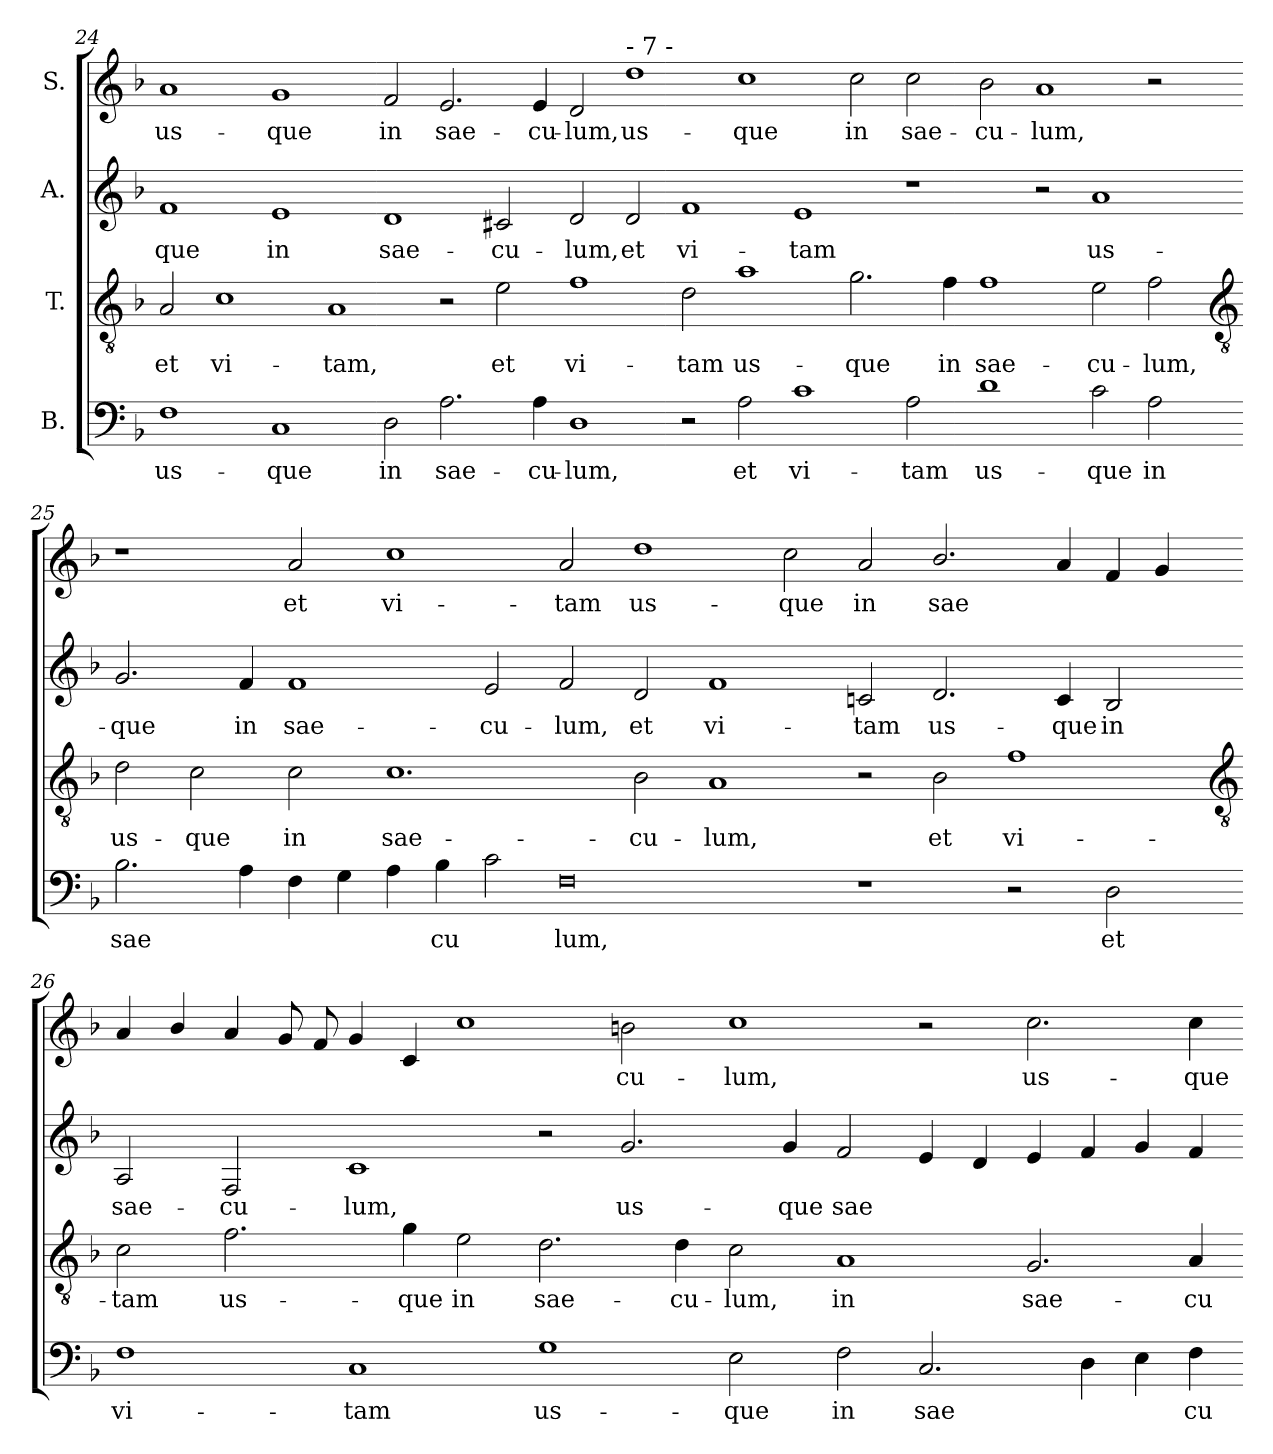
**kern	**text	**kern	**text	**kern	**text	**kern	**text
*part4	*part4	*part3	*part3	*part2	*part2	*part1	*part1
*staff4	*staff4	*staff3	*staff3	*staff2	*staff2	*staff1	*staff1
*I"B.	*	*I"T.	*	*I"A.	*	*I"S.	*
!!LO:LB:g=z
*clefF4	*	*clefGv2	*	*clefG2	*	*clefG2	*
*k[b-]	*	*k[b-]	*	*k[b-]	*	*k[b-]	*
*F:	*	*F:	*	*F:	*	*F:	*
=24	=24	=24	=24	=24	=24	=24	=24
!	!LO:LY:b	!	!LO:LY:b	!	!LO:LY:b	!	!LO:LY:b
1F	us-	2A	et	1f	-que	1a	us-
!	!	!	!LO:LY:b	!	!	!	!
.	.	1c	vi-	.	.	.	.
!	!LO:LY:b	!	!	!	!LO:LY:b	!	!LO:LY:b
1C	-que	.	.	1e	in	1g	-que
!	!	!	!LO:LY:b	!	!	!	!
.	.	1A	-tam,	.	.	.	.
!	!LO:LY:b	!	!	!	!LO:LY:b	!	!LO:LY:b
2D	in	.	.	1d	sae-	2f	in
!	!LO:LY:b	!	!	!	!	!	!LO:LY:b
2.A	sae-	2r	.	.	.	2.e	sae-
!	!	!	!LO:LY:b	!	!LO:LY:b	!	!
.	.	2e	et	2c#X	-cu-	.	.
!	!LO:LY:b	!	!	!	!	!	!LO:LY:b
4A	-cu-	.	.	.	.	4e	-cu-
!	!LO:LY:b	!	!LO:LY:b	!	!LO:LY:b	!	!LO:LY:b
1D	-lum,	1f	vi-	2d	-lum,	2d	-lum,
!	!	!	!	!	!	!LO:TX:a:t=- 7 -	!
!	!	!	!	!	!LO:LY:b	!	!LO:LY:b
.	.	.	.	2d	et	1dd	us-
!	!	!	!LO:LY:b	!	!LO:LY:b	!	!
2r	.	2d	-tam	1f	vi-	.	.
!	!LO:LY:b	!	!LO:LY:b	!	!	!	!LO:LY:b
2A	et	1a	us-	.	.	1cc	-que
!	!LO:LY:b	!	!	!	!LO:LY:b	!	!
1c	vi-	.	.	1e	-tam	.	.
!	!	!	!LO:LY:b	!	!	!	!LO:LY:b
.	.	2.g	-que	.	.	2cc	in
!	!LO:LY:b	!	!	!	!	!	!LO:LY:b
2A	-tam	.	.	1r	.	2cc	sae-
!	!	!	!LO:LY:b	!	!	!	!
.	.	4f	in	.	.	.	.
!	!LO:LY:b	!	!LO:LY:b	!	!	!	!LO:LY:b
1d	us-	1f	sae-	.	.	2b-	-cu-
!	!	!	!	!	!	!	!LO:LY:b
.	.	.	.	2r	.	1a	-lum,
!	!LO:LY:b	!	!LO:LY:b	!	!LO:LY:b	!	!
2c	-que	2e	-cu-	1a	us-	.	.
!	!LO:LY:b	!	!LO:LY:b	!	!	!	!
2A	in	2f	-lum,	.	.	2r	.
!!LO:LB:g=z
=25-	=25-	=25-	=25-	=25-	=25-	=25-	=25-
*	*	*clefGv2	*	*	*	*	*
!	!LO:LY:b	!	!LO:LY:b	!	!LO:LY:b	!	!
2.B-	sae	2d	us-	2.g	-que	1r	.
!	!	!	!LO:LY:b	!	!	!	!
.	.	2c	-que	.	.	.	.
!	!	!	!	!	!LO:LY:b	!	!
4A	.	.	.	4f	in	.	.
!	!	!	!LO:LY:b	!	!LO:LY:b	!	!LO:LY:b
4F	.	2c	in	1f	sae-	2a	et
4G	.	.	.	.	.	.	.
!	!	!	!LO:LY:b	!	!	!	!LO:LY:b
4A	.	1.c	sae-	.	.	1cc	vi-
!	!LO:LY:b	!	!	!	!	!	!
4B-	cu	.	.	.	.	.	.
!	!	!	!	!	!LO:LY:b	!	!
2c	.	.	.	2e	-cu-	.	.
!	!LO:LY:b	!	!	!	!LO:LY:b	!	!LO:LY:b
0F	lum,	.	.	2f	-lum,	2a	-tam
!	!	!	!LO:LY:b	!	!LO:LY:b	!	!LO:LY:b
.	.	2B-	-cu-	2d	et	1dd	us-
!	!	!	!LO:LY:b	!	!LO:LY:b	!	!
.	.	1A	-lum,	1f	vi-	.	.
!	!	!	!	!	!	!	!LO:LY:b
.	.	.	.	.	.	2cc	-que
!	!	!	!	!	!LO:LY:b	!	!LO:LY:b
1r	.	2r	.	2c	-tam	2a	in
!	!	!	!LO:LY:b	!	!LO:LY:b	!	!LO:LY:b
.	.	2B-	et	2.d	us-	2.b-/	sae
!	!	!	!LO:LY:b	!	!	!	!
2r	.	1f	vi-	.	.	.	.
!	!	!	!	!	!LO:LY:b	!	!
.	.	.	.	4c	-que	4a/	.
!	!LO:LY:b	!	!	!	!LO:LY:b	!	!
2D	et	.	.	2B-	in	4f/	.
.	.	.	.	.	.	4g/	.
!!LO:LB:g=z
=26-	=26-	=26-	=26-	=26-	=26-	=26-	=26-
*	*	*clefGv2	*	*	*	*	*
!	!LO:LY:b	!	!LO:LY:b	!	!LO:LY:b	!	!
1F	vi-	2c	-tam	2A	sae-	4a/	.
.	.	.	.	.	.	4b-/	.
!	!	!	!LO:LY:b	!	!LO:LY:b	!	!
.	.	2.f	us-	2F	-cu-	4a	.
.	.	.	.	.	.	8g	.
.	.	.	.	.	.	8f	.
!	!LO:LY:b	!	!	!	!LO:LY:b	!	!
1C	-tam	.	.	1c	-lum,	4g	.
!	!	!	!LO:LY:b	!	!	!	!
.	.	4g	-que	.	.	4c	.
!	!	!	!LO:LY:b	!	!	!	!
.	.	2e	in	.	.	1cc	.
!	!LO:LY:b	!	!LO:LY:b	!	!	!	!
1G	us-	2.d	sae-	2r	.	.	.
!	!	!	!	!	!LO:LY:b	!	!LO:LY:b
.	.	.	.	2.g	us-	2bn	cu-
!	!	!	!LO:LY:b	!	!	!	!
.	.	4d	-cu-	.	.	.	.
!	!LO:LY:b	!	!LO:LY:b	!	!	!	!LO:LY:b
2E	-que	2c	-lum,	.	.	1cc	-lum,
!	!	!	!	!	!LO:LY:b	!	!
.	.	.	.	4g	-que	.	.
!	!LO:LY:b	!	!LO:LY:b	!	!LO:LY:b	!	!
2F	in	1A	in	2f	sae	.	.
!	!LO:LY:b	!	!	!	!	!	!
2.C	sae	.	.	4e	.	2r	.
.	.	.	.	4d	.	.	.
!	!	!	!LO:LY:b	!	!	!	!LO:LY:b
.	.	2.G	sae-	4e	.	2.cc	us-
4D	.	.	.	4f	.	.	.
4E	.	.	.	4g	.	.	.
!	!LO:LY:b	!	!LO:LY:b	!	!	!	!LO:LY:b
4F	cu-	4A	-cu-	4f	.	4cc	-que
=-	=-	=-	=-	=-	=-	=-	=-
*-	*-	*-	*-	*-	*-	*-	*-
